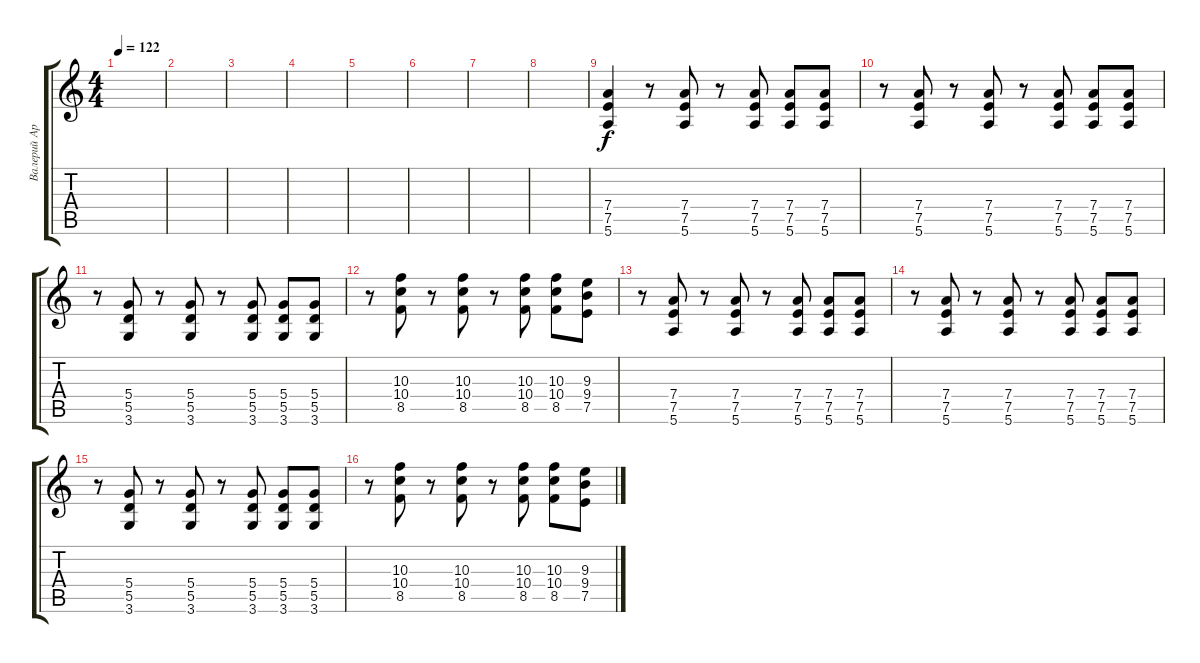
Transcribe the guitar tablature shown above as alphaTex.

\track ("Валерий Аркадин" "Валерий Ар") {instrument distortionguitar}
\staff {score tabs}
\tuning (E4 B3 G3 D3 A2 E2) {hide}
\ts (4 4)
\tempo 122
\clef g2
\ks c
|
|
|
|
|
|
|
|
(7.4 7.5 5.6).4 r.8 (7.4 7.5 5.6).8 r.8 (7.4 7.5 5.6).8 (7.4 7.5 5.6).8 (7.4 7.5 5.6).8 |
r.8 (7.4 7.5 5.6).8 r.8 (7.4 7.5 5.6).8 r.8 (7.4 7.5 5.6).8 (7.4 7.5 5.6).8 (7.4 7.5 5.6).8 |
r.8 (5.4 5.5 3.6).8 r.8 (5.4 5.5 3.6).8 r.8 (5.4 5.5 3.6).8 (5.4 5.5 3.6).8 (5.4 5.5 3.6).8 |
r.8 (10.3 10.4 8.5).8 r.8 (10.3 10.4 8.5).8 r.8 (10.3 10.4 8.5).8 (10.3 10.4 8.5).8 (9.3 9.4 7.5).8 |
r.8 (7.4 7.5 5.6).8 r.8 (7.4 7.5 5.6).8 r.8 (7.4 7.5 5.6).8 (7.4 7.5 5.6).8 (7.4 7.5 5.6).8 |
r.8 (7.4 7.5 5.6).8 r.8 (7.4 7.5 5.6).8 r.8 (7.4 7.5 5.6).8 (7.4 7.5 5.6).8 (7.4 7.5 5.6).8 |
r.8 (5.4 5.5 3.6).8 r.8 (5.4 5.5 3.6).8 r.8 (5.4 5.5 3.6).8 (5.4 5.5 3.6).8 (5.4 5.5 3.6).8 |
r.8 (10.3 10.4 8.5).8 r.8 (10.3 10.4 8.5).8 r.8 (10.3 10.4 8.5).8 (10.3 10.4 8.5).8 (9.3 9.4 7.5).8
